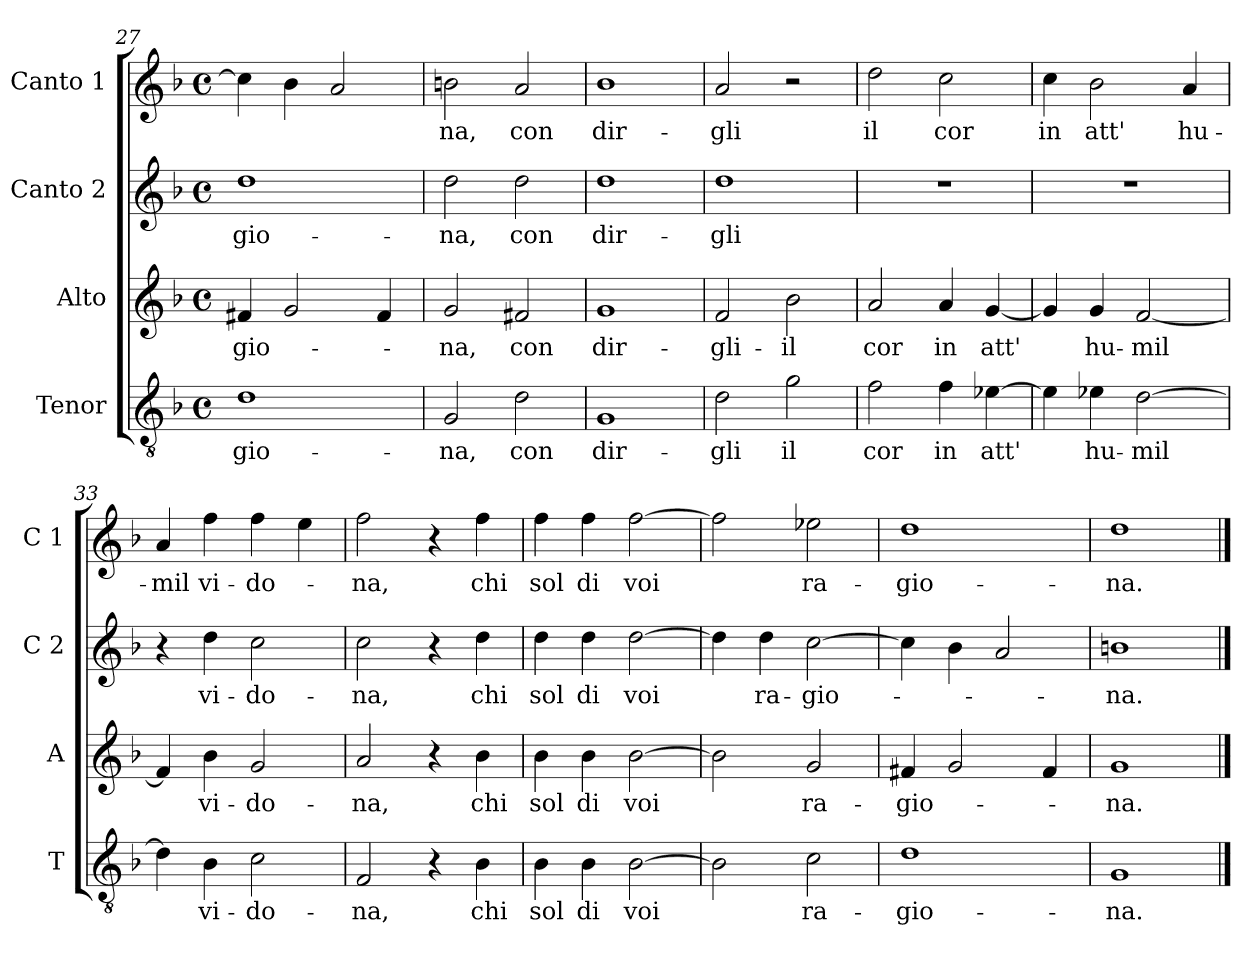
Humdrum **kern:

**kern	**text	**kern	**text	**kern	**text	**kern	**text
*part4	*part4	*part3	*part3	*part2	*part2	*part1	*part1
*staff4	*staff4	*staff3	*staff3	*staff2	*staff2	*staff1	*staff1
*I"Tenor	*	*I"Alto	*	*I"Canto 2	*	*I"Canto 1	*
*I'T	*	*I'A	*	*I'C 2	*	*I'C 1	*
!!LO:LB:g=z
*clefGv2	*	*clefG2	*	*clefG2	*	*clefG2	*
*k[b-]	*	*k[b-]	*	*k[b-]	*	*k[b-]	*
*F:	*	*F:	*	*F:	*	*F:	*
*M4/4	*	*M4/4	*	*M4/4	*	*M4/4	*
*met(c)	*	*met(c)	*	*met(c)	*	*met(c)	*
=27	=27	=27	=27	=27	=27	=27	=27
!	!LO:LY:b	!	!LO:LY:b	!	!LO:LY:b	!	!
1d	-gio-	4f#X/	-gio-	1dd	-gio-	4cc\]	.
.	.	2g/	.	.	.	4b-\	.
.	.	.	.	.	.	2a/	.
.	.	4f#/	.	.	.	.	.
=28	=28	=28	=28	=28	=28	=28	=28
!	!LO:LY:b	!	!LO:LY:b	!	!LO:LY:b	!	!LO:LY:b
2G/	-na,	2g/	-na,	2dd\	-na,	2bn\	-na,
!	!LO:LY:b	!	!LO:LY:b	!	!LO:LY:b	!	!LO:LY:b
2d\	con	2f#X/	con	2dd\	con	2a/	con
=29	=29	=29	=29	=29	=29	=29	=29
!	!LO:LY:b	!	!LO:LY:b	!	!LO:LY:b	!	!LO:LY:b
1G	dir-	1g	dir-	1dd	dir-	1b-	dir-
=30	=30	=30	=30	=30	=30	=30	=30
!	!LO:LY:b	!	!LO:LY:b	!	!LO:LY:b	!	!LO:LY:b
2d\	-gli	2f/	-gli-	1dd	-gli	2a/	-gli
!	!LO:LY:b	!	!LO:LY:b	!	!	!	!
2g\	il	2b-\	-il	.	.	2r	.
=31	=31	=31	=31	=31	=31	=31	=31
!	!LO:LY:b	!	!LO:LY:b	!	!	!	!LO:LY:b
2f\	cor	2a/	cor	1r	.	2dd\	il
!	!LO:LY:b	!	!LO:LY:b	!	!	!	!LO:LY:b
4f\	in	4a/	in	.	.	2cc\	cor
!	!LO:LY:b	!	!LO:LY:b	!	!	!	!
[4e-X\	att'	[4g/	att'	.	.	.	.
=32	=32	=32	=32	=32	=32	=32	=32
!	!	!	!	!	!	!	!LO:LY:b
4e-\]	.	4g/]	.	1r	.	4cc\	in
!	!LO:LY:b	!	!LO:LY:b	!	!	!	!LO:LY:b
4e-X\	hu-	4g/	hu-	.	.	2b-\	att'
!	!LO:LY:b	!	!LO:LY:b	!	!	!	!
[2d\	-mil	[2f/	-mil	.	.	.	.
!	!	!	!	!	!	!	!LO:LY:b
.	.	.	.	.	.	4a/	hu-
!!LO:LB:g=z
=33	=33	=33	=33	=33	=33	=33	=33
!	!	!	!	!	!	!	!LO:LY:b
4d\]	.	4f/]	.	4r	.	4a/	-mil
!	!LO:LY:b	!	!LO:LY:b	!	!LO:LY:b	!	!LO:LY:b
4B-\	vi-	4b-\	vi-	4dd\	vi-	4ff\	vi-
!	!LO:LY:b	!	!LO:LY:b	!	!LO:LY:b	!	!LO:LY:b
2c\	-do-	2g/	-do-	2cc\	-do-	4ff\	-do-
.	.	.	.	.	.	4ee\	.
=34	=34	=34	=34	=34	=34	=34	=34
!	!LO:LY:b	!	!LO:LY:b	!	!LO:LY:b	!	!LO:LY:b
2F/	-na,	2a/	-na,	2cc\	-na,	2ff\	-na,
4r	.	4r	.	4r	.	4r	.
!	!LO:LY:b	!	!LO:LY:b	!	!LO:LY:b	!	!LO:LY:b
4B-\	chi	4b-\	chi	4dd\	chi	4ff\	chi
=35	=35	=35	=35	=35	=35	=35	=35
!	!LO:LY:b	!	!LO:LY:b	!	!LO:LY:b	!	!LO:LY:b
4B-\	sol	4b-\	sol	4dd\	sol	4ff\	sol
!	!LO:LY:b	!	!LO:LY:b	!	!LO:LY:b	!	!LO:LY:b
4B-\	di	4b-\	di	4dd\	di	4ff\	di
!	!LO:LY:b	!	!LO:LY:b	!	!LO:LY:b	!	!LO:LY:b
[2B-\	voi	[2b-\	voi	[2dd\	voi	[2ff\	voi
=36	=36	=36	=36	=36	=36	=36	=36
2B-\]	.	2b-\]	.	4dd\]	.	2ff\]	.
!	!	!	!	!	!LO:LY:b	!	!
.	.	.	.	4dd\	ra-	.	.
!	!LO:LY:b	!	!LO:LY:b	!	!LO:LY:b	!	!LO:LY:b
2c\	ra-	2g/	ra-	[2cc\	-gio-	2ee-X\	ra-
=37	=37	=37	=37	=37	=37	=37	=37
!	!LO:LY:b	!	!LO:LY:b	!	!	!	!LO:LY:b
1d	-gio-	4f#X/	-gio-	4cc\]	.	1dd	-gio-
.	.	2g/	.	4b-\	.	.	.
.	.	.	.	2a/	.	.	.
.	.	4f#/	.	.	.	.	.
=38	=38	=38	=38	=38	=38	=38	=38
!	!LO:LY:b	!	!LO:LY:b	!	!LO:LY:b	!	!LO:LY:b
1G	-na.	1g	-na.	1bn	-na.	1dd	-na.
==	==	==	==	==	==	==	==
*-	*-	*-	*-	*-	*-	*-	*-
